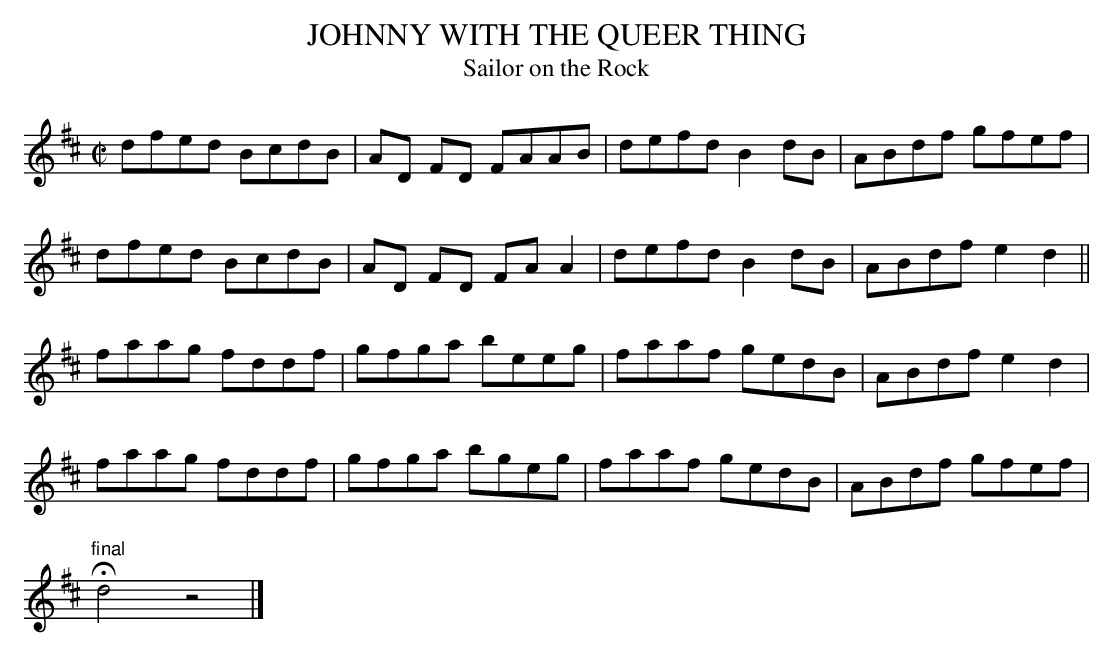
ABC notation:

X:1
T:JOHNNY WITH THE QUEER THING
T:Sailor on the Rock
M:C|
L:1/8
K:D
dfed BcdB|AD FD FAAB|defd B2dB|ABdf gfef|
dfed BcdB|AD FD FAA2|defd B2dB|ABdf e2d2||
faag fddf|gfga beeg|faaf gedB|ABdf e2d2|
faag fddf|gfga bgeg|faaf gedB|ABdf gfef|
"final"Hd4z4|]
